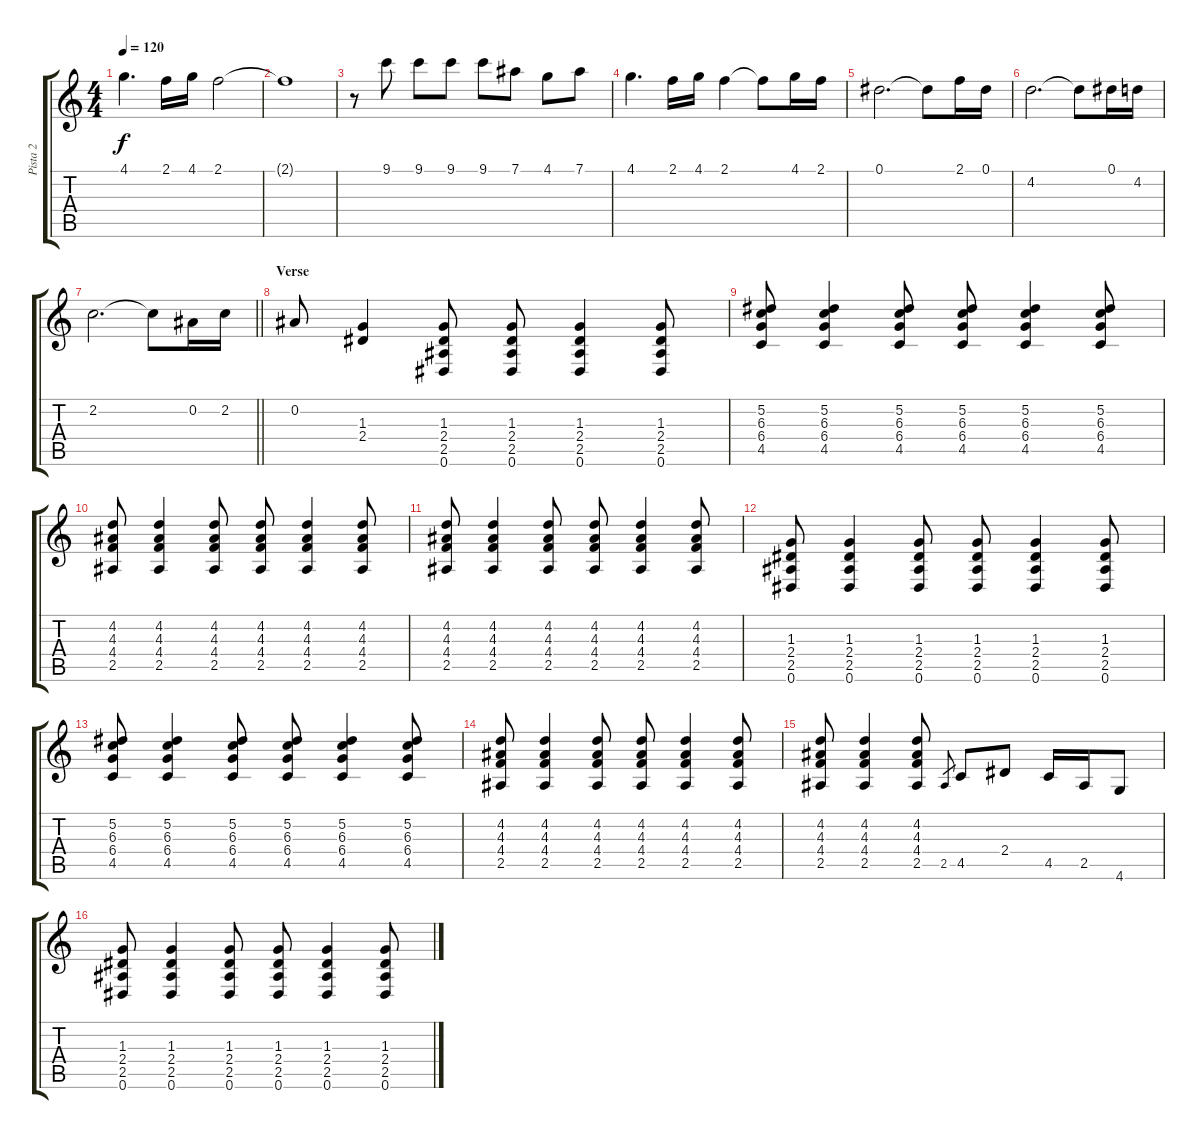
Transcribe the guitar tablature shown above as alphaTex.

\track ("Pista 2" "Pista 2") {instrument overdrivenguitar}
\staff {score tabs}
\tuning (Eb4 Bb3 Gb3 Db3 Ab2 Eb2) {hide}
\ts (4 4)
\tempo 120
\clef g2
\ks c
4.1.4{d dy f} 2.1.16 4.1.16 2.1.2 |
2.1{t}.1 |
r.8 9.1.8 9.1.8 9.1.8 9.1.8 7.1.8 4.1.8 7.1.8 |
4.1.4{d} 2.1.16 4.1.16 2.1.4 2.1{t}.8 4.1.16 2.1.16 |
0.1.2{d} 0.1{t}.8 2.1.16 0.1.16 |
4.2.2{d} 4.2{t}.8 0.1.16 4.2.16 |
\barLineRight lightlight
2.2.2{d} 2.2{t}.8 0.2.16 2.2.16 |
\section ("" "Verse")
0.2.8 (1.3 2.4).4 (1.3 2.4 2.5 0.6).8 (1.3 2.4 2.5 0.6).8 (1.3 2.4 2.5 0.6).4 (1.3 2.4 2.5 0.6).8 |
(5.2 6.3 6.4 4.5).8 (5.2 6.3 6.4 4.5).4 (5.2 6.3 6.4 4.5).8 (5.2 6.3 6.4 4.5).8 (5.2 6.3 6.4 4.5).4 (5.2 6.3 6.4 4.5).8 |
(4.2 4.3 4.4 2.5).8 (4.2 4.3 4.4 2.5).4 (4.2 4.3 4.4 2.5).8 (4.2 4.3 4.4 2.5).8 (4.2 4.3 4.4 2.5).4 (4.2 4.3 4.4 2.5).8 |
(4.2 4.3 4.4 2.5).8 (4.2 4.3 4.4 2.5).4 (4.2 4.3 4.4 2.5).8 (4.2 4.3 4.4 2.5).8 (4.2 4.3 4.4 2.5).4 (4.2 4.3 4.4 2.5).8 |
(1.3 2.4 2.5 0.6).8 (1.3 2.4 2.5 0.6).4 (1.3 2.4 2.5 0.6).8 (1.3 2.4 2.5 0.6).8 (1.3 2.4 2.5 0.6).4 (1.3 2.4 2.5 0.6).8 |
(5.2 6.3 6.4 4.5).8 (5.2 6.3 6.4 4.5).4 (5.2 6.3 6.4 4.5).8 (5.2 6.3 6.4 4.5).8 (5.2 6.3 6.4 4.5).4 (5.2 6.3 6.4 4.5).8 |
(4.2 4.3 4.4 2.5).8 (4.2 4.3 4.4 2.5).4 (4.2 4.3 4.4 2.5).8 (4.2 4.3 4.4 2.5).8 (4.2 4.3 4.4 2.5).4 (4.2 4.3 4.4 2.5).8 |
(4.2 4.3 4.4 2.5).8 (4.2 4.3 4.4 2.5).4 (4.2 4.3 4.4 2.5).8 2.5.8{gr} 4.5.8 2.4.8 4.5.16 2.5.16 4.6.8 |
(1.3 2.4 2.5 0.6).8 (1.3 2.4 2.5 0.6).4 (1.3 2.4 2.5 0.6).8 (1.3 2.4 2.5 0.6).8 (1.3 2.4 2.5 0.6).4 (1.3 2.4 2.5 0.6).8
